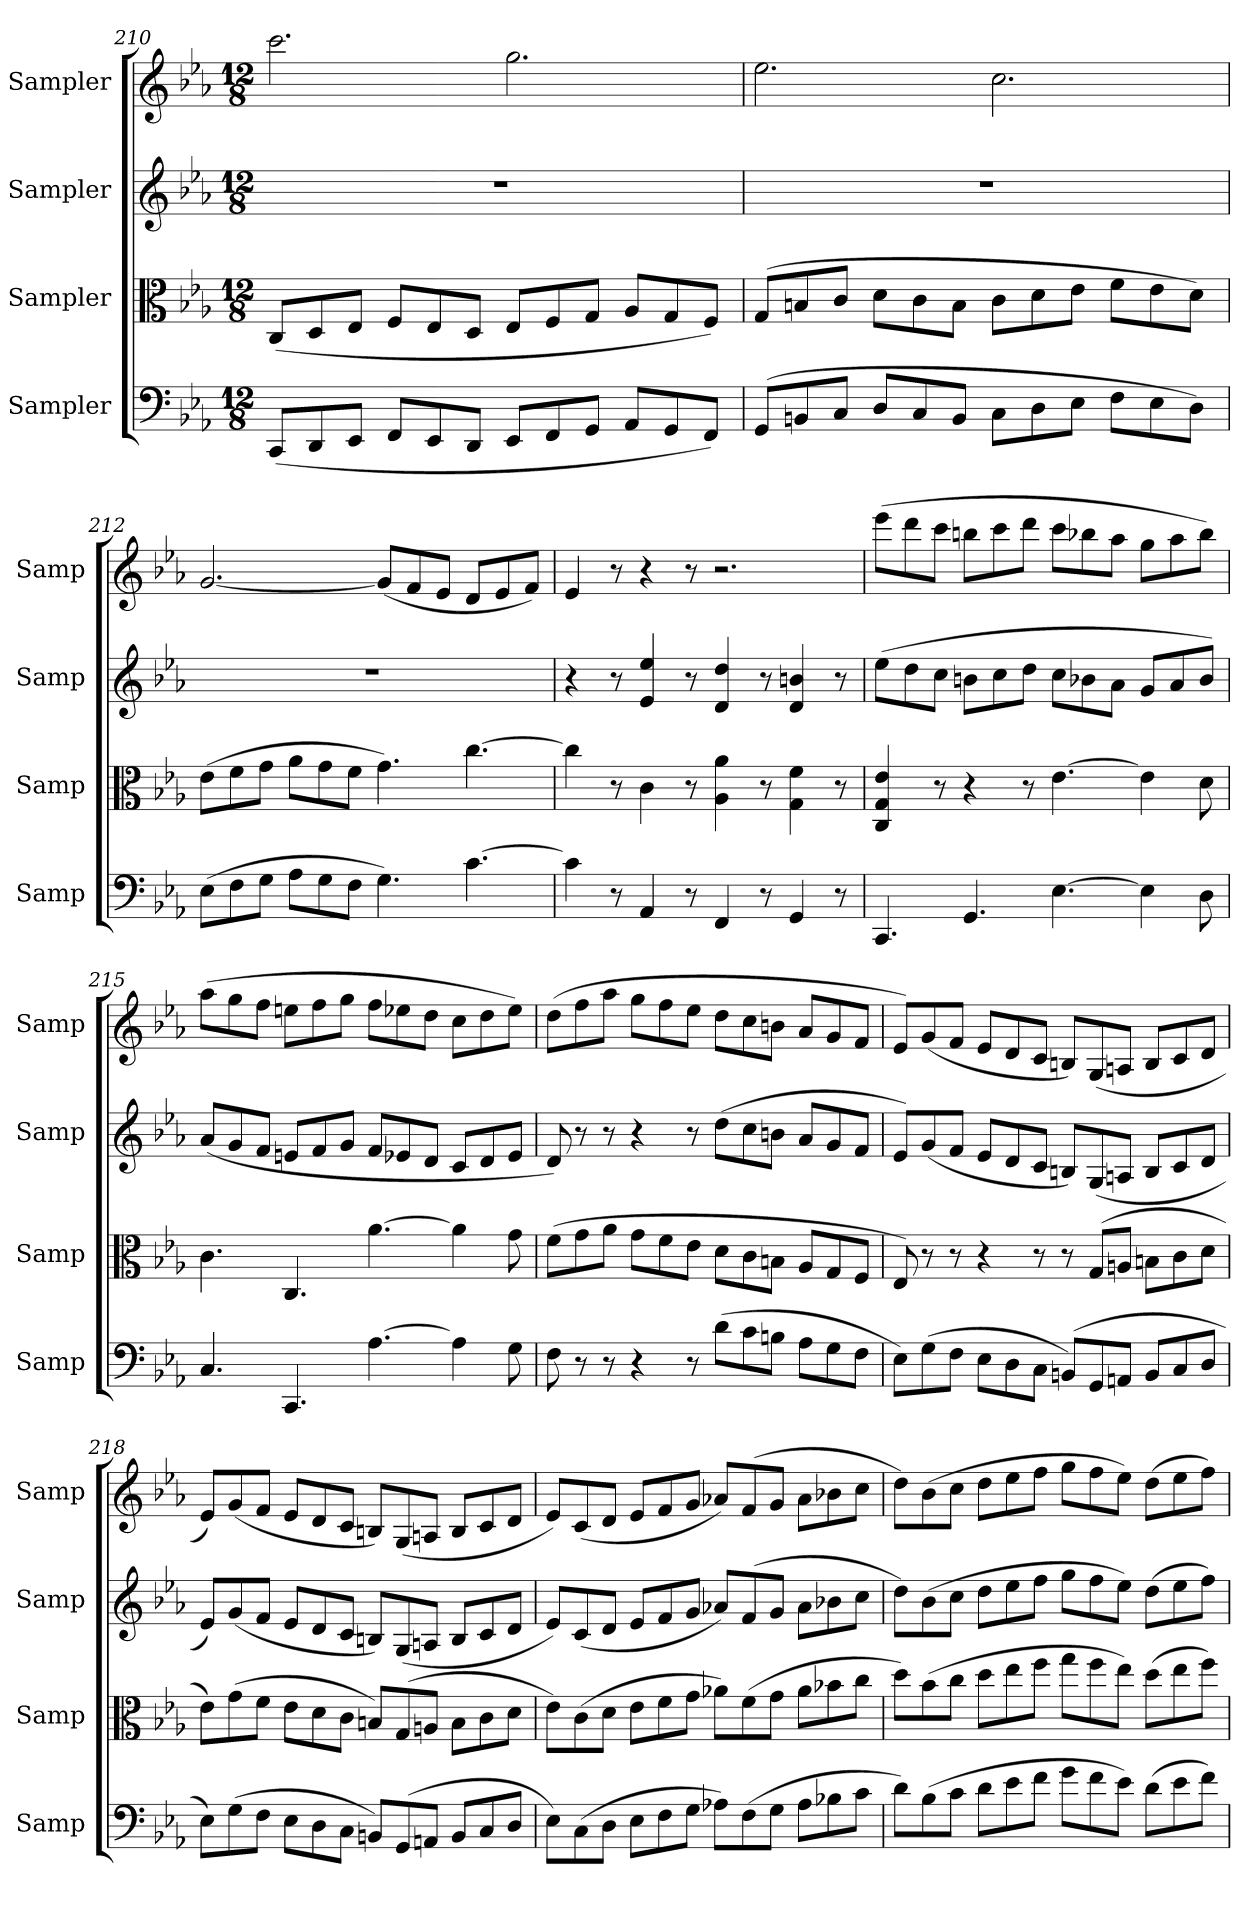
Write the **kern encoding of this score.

**kern	**kern	**kern	**kern
*part4	*part3	*part2	*part1
*staff4	*staff3	*staff2	*staff1
*I"Sampler	*I"Sampler	*I"Sampler	*I"Sampler
*I'Samp	*I'Samp	*I'Samp	*I'Samp
*clefF4	*clefC3	*clefG2	*clefG2
*k[b-e-a-]	*k[b-e-a-]	*k[b-e-a-]	*k[b-e-a-]
*M12/8	*M12/8	*M12/8	*M12/8
=210	=210	=210	=210
(8CC/L	(8C/L	1.r	2.ccc\
8DD/	8D/	.	.
8EE-/J	8E-/J	.	.
8FF/L	8F/L	.	.
8EE-/	8E-/	.	.
8DD/J	8D/J	.	.
8EE-/L	8E-/L	.	2.gg\
8FF/	8F/	.	.
8GG/J	8G/J	.	.
8AA-/L	8A-/L	.	.
8GG/	8G/	.	.
8FF/J)	8F/J)	.	.
=211	=211	=211	=211
(8GG/L	(8G/L	1.r	2.ee-\
8BBn/	8Bn/	.	.
8C/J	8c/J	.	.
8D/L	8d\L	.	.
8C/	8c\	.	.
8BB/J	8B\J	.	.
8C\L	8c\L	.	2.cc\
8D\	8d\	.	.
8E-\J	8e-\J	.	.
8F\L	8f\L	.	.
8E-\	8e-\	.	.
8D\J)	8d\J)	.	.
=212	=212	=212	=212
(8E-\L	(8e-\L	1.r	[2.g/
8F\	8f\	.	.
8G\J	8g\J	.	.
8A-\L	8a-\L	.	.
8G\	8g\	.	.
8F\J	8f\J	.	.
4.G\)	4.g\)	.	(8g/L]
.	.	.	8f/
.	.	.	8e-/J
[4.c\	[4.cc\	.	8d/L
.	.	.	8e-/
.	.	.	8f/J)
=213	=213	=213	=213
4c\]	4cc\]	4r	4e-/
8r	8r	8r	8r
4AA-/	4c\	4e-/ 4ee-/	4r
8r	8r	8r	8r
4FF/	4A-\ 4a-\	4d/ 4dd/	2.r
8r	8r	8r	.
4GG/	4G\ 4f\	4d/ 4bn/	.
8r	8r	8r	.
!!LO:LB:g=z
=214	=214	=214	=214
4.CC/	4C/ 4G/ 4e-/	(8ee-\L	(8eee-\L
.	.	8dd\	8ddd\
.	8r	8cc\J	8ccc\J
4.GG/	4r	8bn\L	8bbn\L
.	.	8cc\	8ccc\
.	8r	8dd\J	8ddd\J
[4.E-\	[4.e-\	8cc\L	8ccc\L
.	.	8b-X\	8bb-X\
.	.	8a-\J	8aa-\J
4E-\]	4e-\]	8g/L	8gg\L
.	.	8a-/	8aa-\
8D\	8d\	8b-/J)	8bb-\J)
=215	=215	=215	=215
4.C/	4.c\	(8a-/L	(8aa-\L
.	.	8g/	8gg\
.	.	8f/J	8ff\J
4.CC/	4.C/	8en/L	8een\L
.	.	8f/	8ff\
.	.	8g/J	8gg\J
[4.A-\	[4.a-\	8f/L	8ff\L
.	.	8e-X/	8ee-X\
.	.	8d/J	8dd\J
4A-\]	4a-\]	8c/L	8cc\L
.	.	8d/	8dd\
8G\	8g\	8e-/J	8ee-\J)
=216	=216	=216	=216
8F\	(8f\L	8d/)	(8dd\L
8r	8g\	8r	8ff\
8r	8a-\J	8r	8aa-\J
4r	8g\L	4r	8gg\L
.	8f\	.	8ff\
8r	8e-\J	8r	8ee-\J
(8d\L	8d\L	(8dd\L	8dd\L
8c\	8c\	8cc\	8cc\
8Bn\J	8Bn\J	8bn\J	8bn\J
8A-\L	8A-/L	8a-/L	8a-/L
8G\	8G/	8g/	8g/
8F\J	8F/J	8f/J	8f/J
=217	=217	=217	=217
8E-\L)	8E-/)	8e-/L)	8e-/L)
(8G\	8r	(8g/	(8g/
8F\J	8r	8f/J	8f/J
8E-\L	4r	8e-/L	8e-/L
8D\	.	8d/	8d/
8C\J	8r	8c/J	8c/J
(>8BBn/L)	8r	8Bn/L)	8Bn/L)
8GG/	(8G/L	(8G/	(8G/
8AAn/J	8An/J	8An/J	8An/J
8BB/L	8Bn\L	8B/L	8B/L
8C/	8c\	8c/	8c/
8D/J	8d\J	8d/J	8d/J
=218	=218	=218	=218
8E-\L)	8e-\L)	8e-/L)	8e-/L)
(8G\	(8g\	(8g/	(8g/
8F\J	8f\J	8f/J	8f/J
8E-\L	8e-\L	8e-/L	8e-/L
8D\	8d\	8d/	8d/
8C\J	8c\J	8c/J	8c/J
8BBn/L)	8Bn/L)	8Bn/L)	8Bn/L)
(>8GG/	(8G/	(8G/	(8G/
8AAn/J	8An/J	8An/J	8An/J
8BB/L	8B\L	8B/L	8B/L
8C/	8c\	8c/	8c/
8D/J	8d\J	8d/J	8d/J
!!LO:LB:g=z
=219	=219	=219	=219
8E-\L)	8e-\L)	8e-/L)	8e-/L)
(8C\	(8c\	(8c/	(8c/
8D\J	8d\J	8d/J	8d/J
8E-\L	8e-\L	8e-/L	8e-/L
8F\	8f\	8f/	8f/
8G\J	8g\J	8g/J	8g/J
8A-X\L)	8a-X\L)	8a-X/L)	8a-X/L)
(8F\	(8f\	(8f/	(8f/
8G\J	8g\J	8g/J	8g/J
8A-\L	8a-\L	8a-\L	8a-\L
8B-X\	8b-X\	8b-X\	8b-X\
8c\J	8cc\J	8cc\J	8cc\J
=220	=220	=220	=220
8d\L)	8dd\L)	8dd\L)	8dd\L)
(8B-\	(8b-\	(8b-\	(8b-\
8c\J	8cc\J	8cc\J	8cc\J
8d\L	8dd\L	8dd\L	8dd\L
8e-\	8ee-\	8ee-\	8ee-\
8f\J	8ff\J	8ff\J	8ff\J
8g\L	8gg\L	8gg\L	8gg\L
8f\	8ff\	8ff\	8ff\
8e-\J)	8ee-\J)	8ee-\J)	8ee-\J)
(8d\L	(8dd\L	(8dd\L	(8dd\L
8e-\	8ee-\	8ee-\	8ee-\
8f\J)	8ff\J)	8ff\J)	8ff\J)
=	=	=	=
*-	*-	*-	*-
